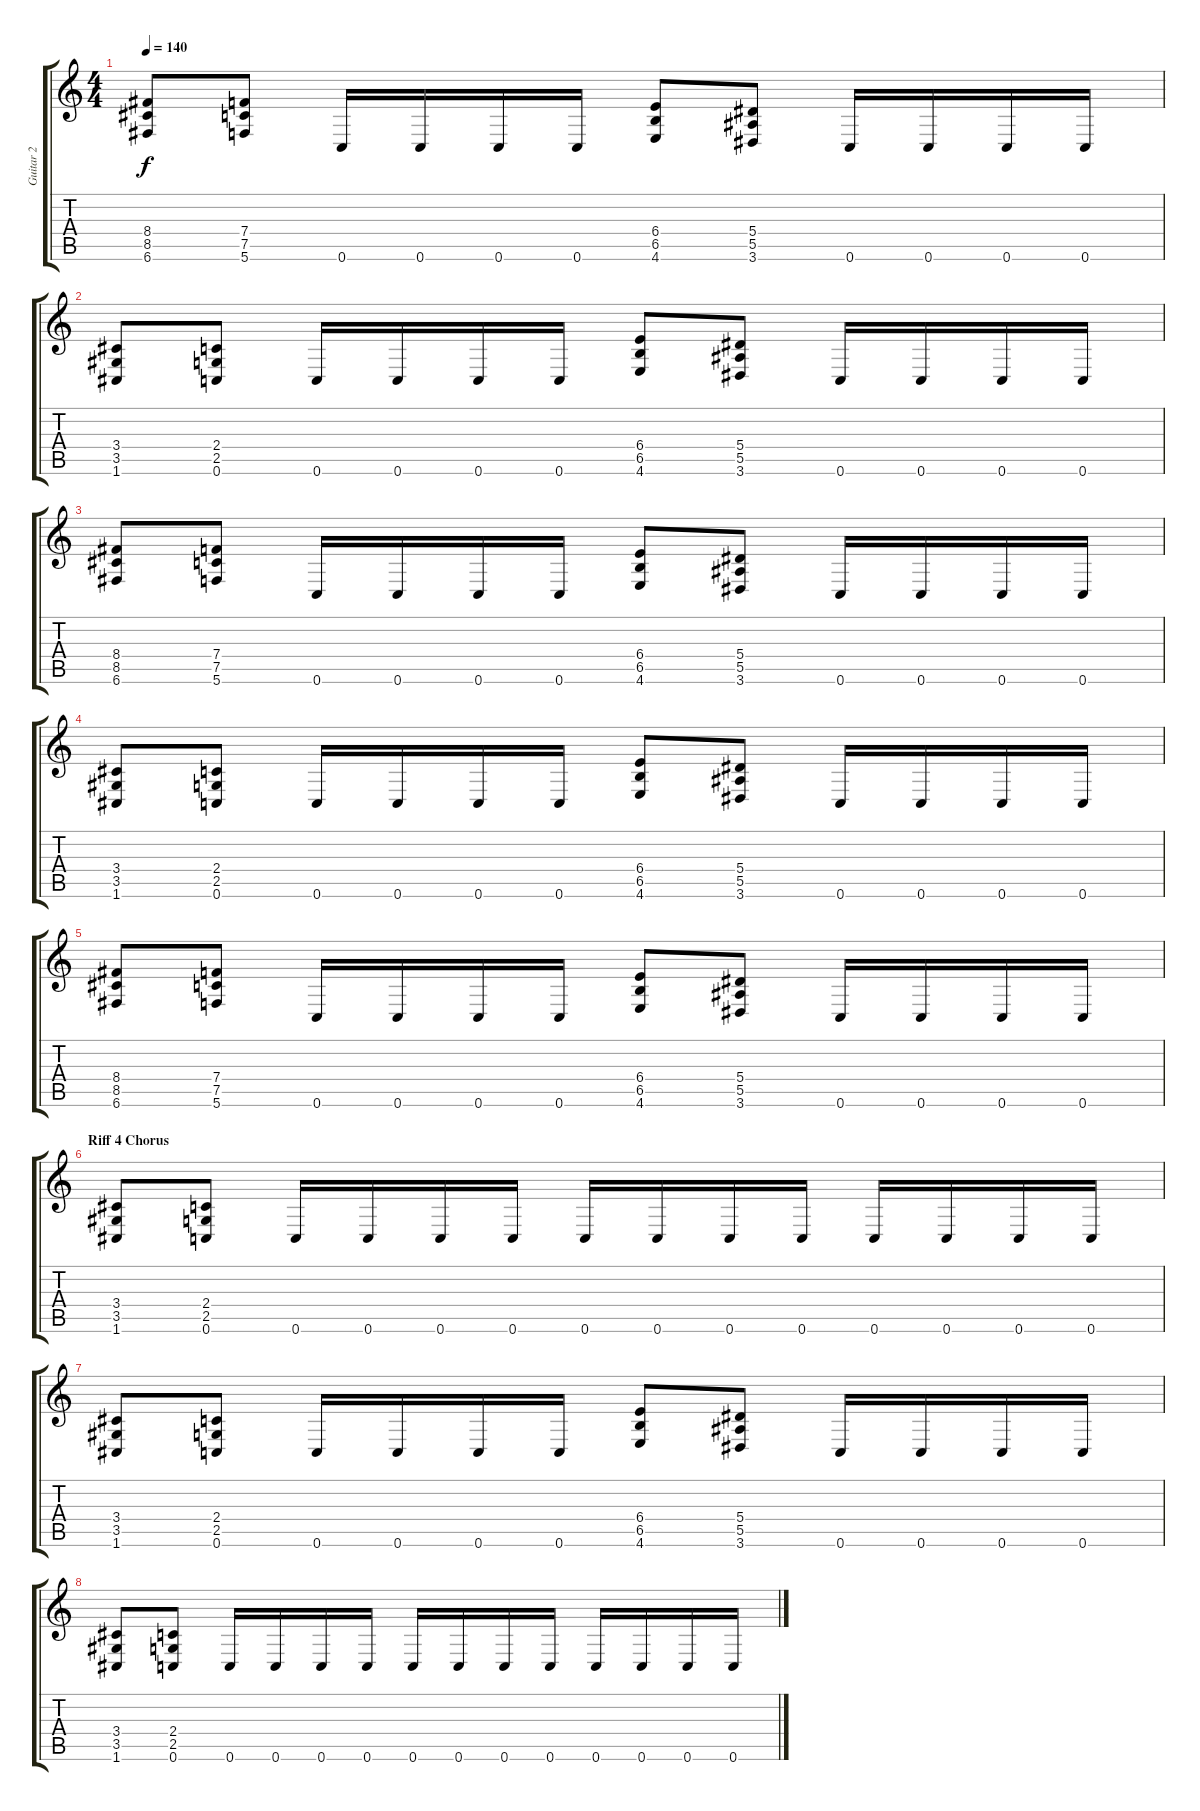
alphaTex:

\track ("Guitar 2" "Guitar 2") {instrument distortionguitar}
\staff {score tabs}
\tuning (C4 G3 Eb3 Bb2 F2 C2) {hide}
\ts (4 4)
\tempo 140
\clef g2
\ks c
(8.4 8.5 6.6).8{dy f} (7.4 7.5 5.6).8 0.6.16 0.6.16 0.6.16 0.6.16 (6.4 6.5 4.6).8 (5.4 5.5 3.6).8 0.6.16 0.6.16 0.6.16 0.6.16 |
(3.4 3.5 1.6).8 (2.4 2.5 0.6).8 0.6.16 0.6.16 0.6.16 0.6.16 (6.4 6.5 4.6).8 (5.4 5.5 3.6).8 0.6.16 0.6.16 0.6.16 0.6.16 |
(8.4 8.5 6.6).8 (7.4 7.5 5.6).8 0.6.16 0.6.16 0.6.16 0.6.16 (6.4 6.5 4.6).8 (5.4 5.5 3.6).8 0.6.16 0.6.16 0.6.16 0.6.16 |
(3.4 3.5 1.6).8 (2.4 2.5 0.6).8 0.6.16 0.6.16 0.6.16 0.6.16 (6.4 6.5 4.6).8 (5.4 5.5 3.6).8 0.6.16 0.6.16 0.6.16 0.6.16 |
(8.4 8.5 6.6).8 (7.4 7.5 5.6).8 0.6.16 0.6.16 0.6.16 0.6.16 (6.4 6.5 4.6).8 (5.4 5.5 3.6).8 0.6.16 0.6.16 0.6.16 0.6.16 |
\section ("" "Riff 4 Chorus")
(3.4 3.5 1.6).8 (2.4 2.5 0.6).8 0.6.16 0.6.16 0.6.16 0.6.16 0.6.16 0.6.16 0.6.16 0.6.16 0.6.16 0.6.16 0.6.16 0.6.16 |
(3.4 3.5 1.6).8 (2.4 2.5 0.6).8 0.6.16 0.6.16 0.6.16 0.6.16 (6.4 6.5 4.6).8 (5.4 5.5 3.6).8 0.6.16 0.6.16 0.6.16 0.6.16 |
(3.4 3.5 1.6).8 (2.4 2.5 0.6).8 0.6.16 0.6.16 0.6.16 0.6.16 0.6.16 0.6.16 0.6.16 0.6.16 0.6.16 0.6.16 0.6.16 0.6.16
